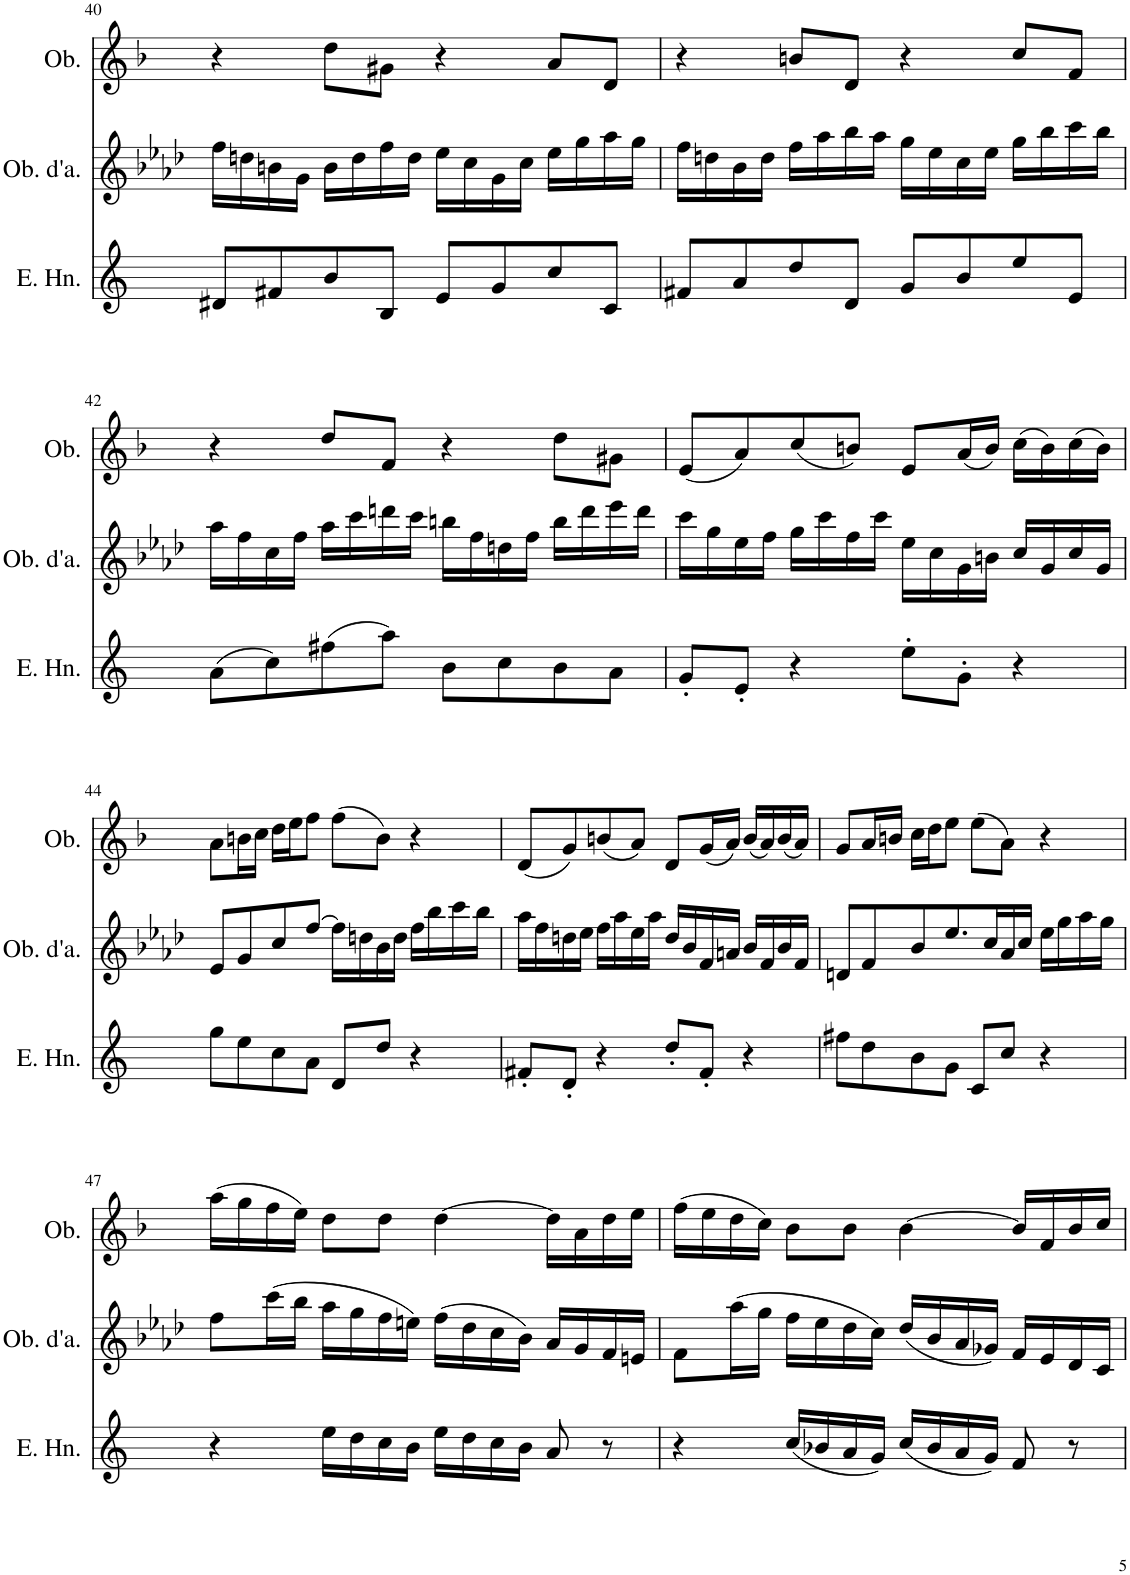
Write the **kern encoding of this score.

**kern	**kern	**kern
*part3	*part2	*part1
*staff3	*staff2	*staff1
*I"English Horn	*I"Oboe d'amore	*I"Oboe
*I'E. Hn.	*I'Ob. d'a.	*I'Ob.
!!LO:PB:g=z
*clefG2	*clefG2	*clefG2
*Trd4c7	*Trd2c3	*
*k[]	*k[b-e-a-d-]	*k[b-]
*M4/4	*M4/4	*M4/4
*met(c)	*met(c)	*met(c)
=40	=40	=40
8d#X/L	16ff\LL	4r
.	16ddn\	.
8f#X/	16bn\	.
.	16g\JJ	.
8b/	16b\LL	8dd\L
.	16dd\	.
8B/J	16ff\	8g#X\J
.	16dd\JJ	.
8e/L	16ee-\LL	4r
.	16cc\	.
8g/	16g\	.
.	16cc\JJ	.
8cc/	16ee-\LL	8a/L
.	16gg\	.
8c/J	16aa-\	8d/J
.	16gg\JJ	.
=41	=41	=41
8f#X/L	16ff\LL	4r
.	16ddn\	.
8a/	16b-\	.
.	16dd\JJ	.
8dd/	16ff\LL	8bn/L
.	16aa-\	.
8d/J	16bb-\	8d/J
.	16aa-\JJ	.
8g/L	16gg\LL	4r
.	16ee-\	.
8b/	16cc\	.
.	16ee-\JJ	.
8ee/	16gg\LL	8cc/L
.	16bb-\	.
8e/J	16ccc\	8f/J
.	16bb-\JJ	.
!!LO:LB:g=z
=42	=42	=42
(8a\L	16aa-\LL	4r
.	16ff\	.
8cc\)	16cc\	.
.	16ff\JJ	.
(8ff#X\	16aa-\LL	8dd/L
.	16ccc\	.
8aa\J)	16dddn\	8f/J
.	16ccc\JJ	.
8b\L	16bbn\LL	4r
.	16ff\	.
8cc\	16ddn\	.
.	16ff\JJ	.
8b\	16bb\LL	8dd\L
.	16ddd\	.
8a\J	16eee-\	8g#X\J
.	16ddd\JJ	.
=43	=43	=43
8g'/L	16ccc\LL	(8e/L
.	16gg\	.
8e'/J	16ee-\	8a/)
.	16ff\JJ	.
4r	16gg\LL	(8cc/
.	16ccc\	.
.	16ff\	8bn/J)
.	16ccc\JJ	.
8ee'\L	16ee-\LL	8e/L
.	16cc\	.
8g'\J	16g\	(16a/L
.	16bn\JJ	16b/JJ)
4r	16cc/LL	(16cc\LL
.	16g/	16b\)
.	16cc/	(16cc\
.	16g/JJ	16b\JJ)
!!LO:LB:g=z
=44	=44	=44
8gg\L	8e-/L	8a\L
8ee\	8g/	16bn\L
.	.	16cc\JJ
8cc\	8cc/	16dd\LL
.	.	16ee\J
8a\J	[8ff/J	8ff\J
8d/L	16ff\LL]	(8ff\L
.	16ddn\	.
8dd/J	16b-\	8b\J)
.	16dd\JJ	.
4r	16ff\LL	4r
.	16bb-\	.
.	16ccc\	.
.	16bb-\JJ	.
=45	=45	=45
8f#X'/L	16aa-\LL	(8d/L
.	16ff\	.
8d'/J	16ddn\	8g/)
.	16ee-\JJ	.
4r	16ff\LL	(8bn/
.	16aa-\	.
.	16ee-\	8a/J)
.	16aa-\JJ	.
8dd'/L	16dd/LL	8d/L
.	16b-/	.
8f#'/J	16f/	(16g/L
.	16an/JJ	16a/JJ)
4r	16b-/LL	(16b/LL
.	16f/	16a/)
.	16b-/	(16b/
.	16f/JJ	16a/JJ)
=46	=46	=46
8ff#X\L	8dn/L	8g/L
8dd\	8f/	16a/L
.	.	16bn/JJ
8b\	8b-/	16cc\LL
.	.	16dd\J
8g\J	8.ee-/	8ee\J
8c/L	.	(8ee\L
.	16cc/L	.
8cc/J	16a-/	8a\J)
.	16cc/JJ	.
4r	16ee-\LL	4r
.	16gg\	.
.	16aa-\	.
.	16gg\JJ	.
!!LO:LB:g=z
=47	=47	=47
4r	8ff\L	(16aa\LL
.	.	16gg\
.	(16ccc\L	16ff\
.	16bb-\JJ	16ee\JJ)
16ee\LL	16aa-\LL	8dd\L
16dd\	16gg\	.
16cc\	16ff\	8dd\J
16b\JJ	16een\JJ)	.
16ee\LL	(16ff\LL	[4dd\
16dd\	16dd-\	.
16cc\	16cc\	.
16b\JJ	16b-\JJ)	.
8a/	16a-/LL	16dd\LL]
.	16g/	16a\
8r	16f/	16dd\
.	16en/JJ	16ee\JJ
=48	=48	=48
4r	8f\L	(16ff\LL
.	.	16ee\
.	(16aa-\L	16dd\
.	16gg\JJ	16cc\JJ)
(16cc/LL	16ff\LL	8b-\L
16b-X/	16ee-\	.
16a/	16dd-\	8b-\J
16g/JJ)	16cc\JJ)	.
(16cc/LL	(16dd-/LL	[4b-\
16b-/	16b-/	.
16a/	16a-/	.
16g/JJ)	16g-X/JJ)	.
8f/	16f/LL	16b-/LL]
.	16e-/	16f/
8r	16d-/	16b-/
.	16c/JJ	16cc/JJ
=	=	=
*-	*-	*-
